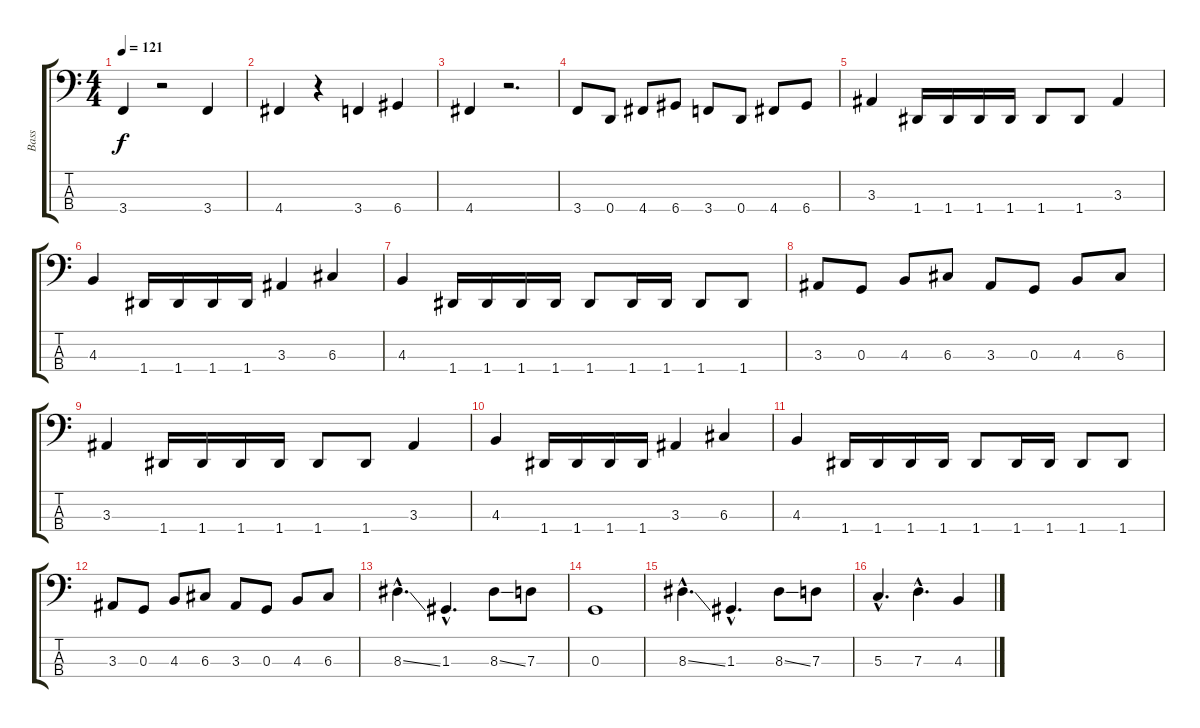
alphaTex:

\track ("Bass" "Bass") {instrument electricbassfinger}
\staff {score tabs}
\tuning (F2 C2 G1 D1) {hide}
\ts (4 4)
\tempo 121
\clef f4
\ks c
3.4.4{dy f} r.2 3.4.4 |
4.4.4 r.4 3.4.4 6.4.4 |
4.4.4 r.2{d} |
3.4.8 0.4.8 4.4.8 6.4.8 3.4.8 0.4.8 4.4.8 6.4.8 |
3.3.4 1.4.16 1.4.16 1.4.16 1.4.16 1.4.8 1.4.8 3.3.4 |
4.3.4 1.4.16 1.4.16 1.4.16 1.4.16 3.3.4 6.3.4 |
4.3.4 1.4.16 1.4.16 1.4.16 1.4.16 1.4.8 1.4.16 1.4.16 1.4.8 1.4.8 |
3.3.8 0.3.8 4.3.8 6.3.8 3.3.8 0.3.8 4.3.8 6.3.8 |
3.3.4 1.4.16 1.4.16 1.4.16 1.4.16 1.4.8 1.4.8 3.3.4 |
4.3.4 1.4.16 1.4.16 1.4.16 1.4.16 3.3.4 6.3.4 |
4.3.4 1.4.16 1.4.16 1.4.16 1.4.16 1.4.8 1.4.16 1.4.16 1.4.8 1.4.8 |
3.3.8 0.3.8 4.3.8 6.3.8 3.3.8 0.3.8 4.3.8 6.3.8 |
8.3{ss hac}.4{d} 1.3{hac}.4{d} 8.3{ss}.8 7.3.8 |
0.3.1 |
8.3{ss hac}.4{d} 1.3{hac}.4{d} 8.3{ss}.8 7.3.8 |
5.3{hac}.4{d} 7.3{hac}.4{d} 4.3.4
